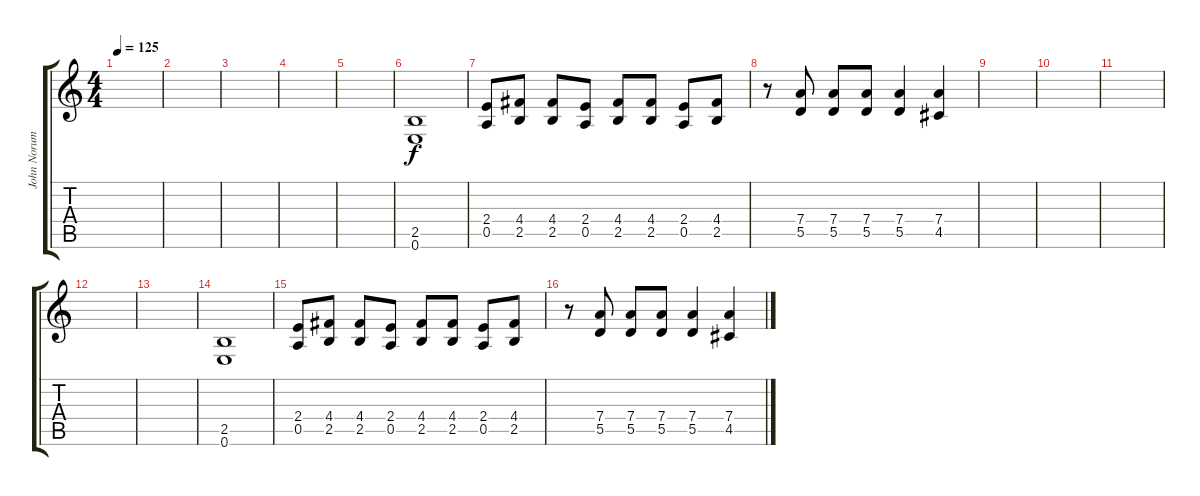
\track ("John Norum" "John Norum") {instrument distortionguitar}
\staff {score tabs}
\tuning (E4 B3 G3 D3 A2 E2) {hide}
\ts (4 4)
\tempo 125
\clef g2
\ks c
|
|
|
|
|
(2.5 0.6).1 |
(2.4 0.5).8 (4.4 2.5).8 (4.4 2.5).8 (2.4 0.5).8 (4.4 2.5).8 (4.4 2.5).8 (2.4 0.5).8 (4.4 2.5).8 |
r.8 (7.4 5.5).8 (7.4 5.5).8 (7.4 5.5).8 (7.4 5.5).4 (7.4 4.5).4 |
|
|
|
|
|
(2.5 0.6).1 |
(2.4 0.5).8 (4.4 2.5).8 (4.4 2.5).8 (2.4 0.5).8 (4.4 2.5).8 (4.4 2.5).8 (2.4 0.5).8 (4.4 2.5).8 |
r.8 (7.4 5.5).8 (7.4 5.5).8 (7.4 5.5).8 (7.4 5.5).4 (7.4 4.5).4
